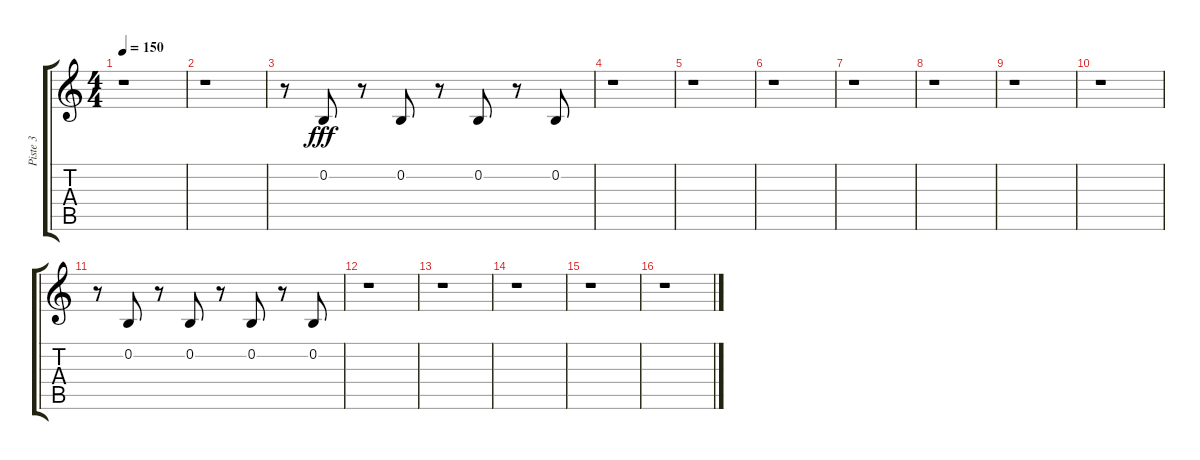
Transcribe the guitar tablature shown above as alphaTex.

\track ("Piste 3" "Piste 3") {instrument applause}
\staff {score tabs}
\tuning (E4 B3 G3 D3 A2 E2) {hide}
\ts (4 4)
\tempo 150
\clef g2
\ks c
r.1{dy fff} |
r.1 |
r.8 0.2.8 r.8 0.2.8 r.8 0.2.8 r.8 0.2.8 |
r.1 |
r.1 |
r.1 |
r.1 |
r.1 |
r.1 |
r.1 |
r.8 0.2.8 r.8 0.2.8 r.8 0.2.8 r.8 0.2.8 |
r.1 |
r.1 |
r.1 |
r.1 |
r.1
